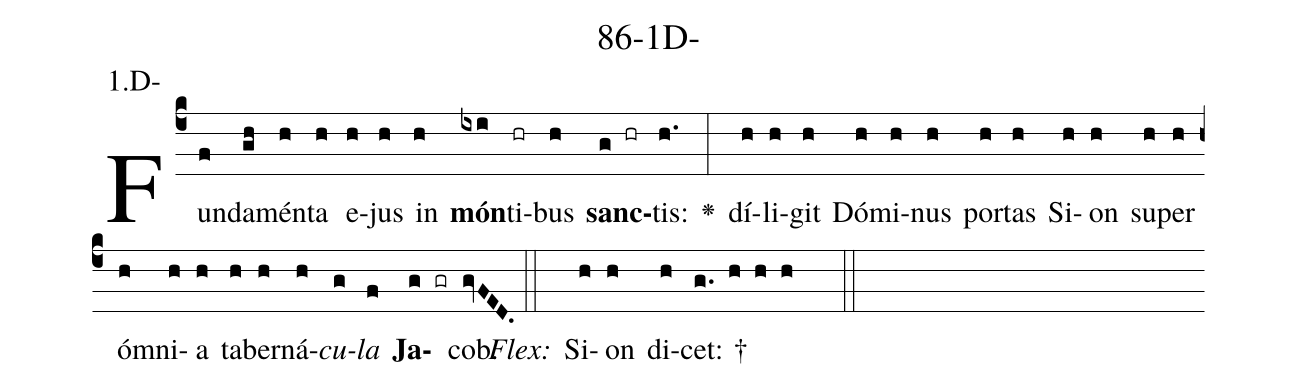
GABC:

name: 86-1D-;
annotation: 1.D-;
%%
(c4)Fun(f)da(gh)mén(h)ta(h) e(h)jus(h) in(h) <b>món</b>(ixi)ti(hr)bus(h) <b>sanc</b>(g hr)tis:(h.) <v>\greheightstar</v>(:) dí(h)li(h)git(h) Dó(h)mi(h)nus(h) por(h)tas(h) Si(h)on(h) su(h)per(h) óm(h)ni(h)a(h) ta(h)ber(h)ná(h)<i>cu</i>(g)<i>la</i>(f) <b>Ja</b>(g gr)cob.(gvFED.) (::)
<i>Flex:</i>()  Si(h)on(h) di(h)cet: †(g. h h h  ::)

%E(h) u(h) o(g) u(f) a(g) e.(gvFED.) (::)
